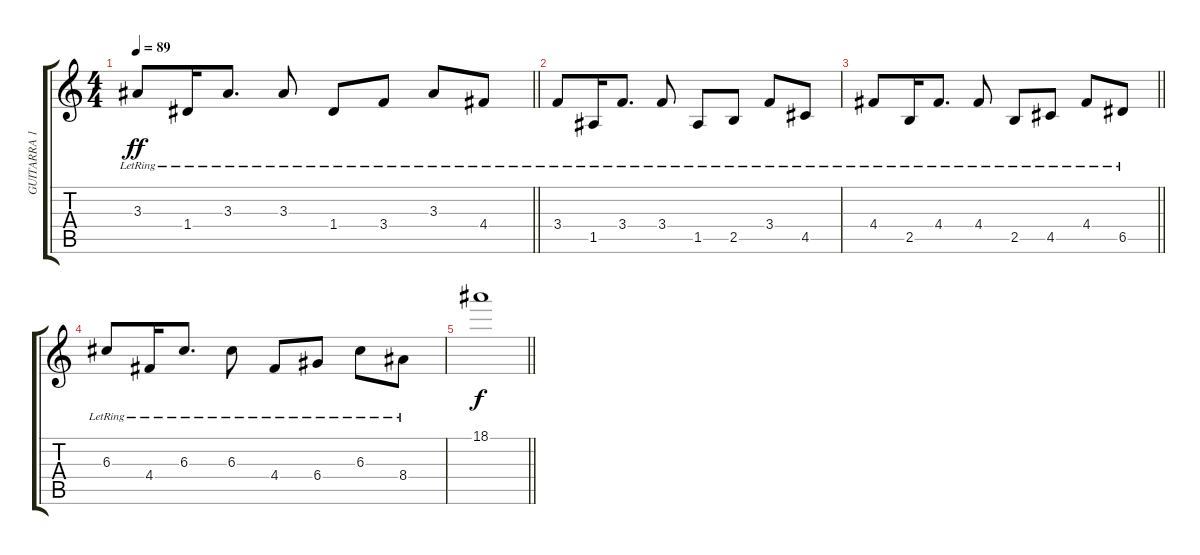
\track ("GUITARRA 1" "GUITARRA 1") {instrument electricguitarjazz}
\staff {score tabs}
\tuning (E4 B3 G3 D3 A2 E2) {hide}
\ts (4 4)
\tempo 89
\clef g2
\barLineRight lightlight
\ks c
3.3{lr}.8{dy ff} 1.4{lr}.16 3.3{lr}.8{d} 3.3{lr}.8 1.4{lr}.8 3.4{lr}.8 3.3{lr}.8 4.4{lr}.8 |
3.4{lr}.8 1.5{lr}.16 3.4{lr}.8{d} 3.4{lr}.8 1.5{lr}.8 2.5{lr}.8 3.4{lr}.8 4.5{lr}.8 |
\barLineRight lightlight
4.4{lr}.8 2.5{lr}.16 4.4{lr}.8{d} 4.4{lr}.8 2.5{lr}.8 4.5{lr}.8 4.4{lr}.8 6.5{lr}.8 |
6.3{lr}.8 4.4{lr}.16 6.3{lr}.8{d} 6.3{lr}.8 4.4{lr}.8 6.4{lr}.8 6.3{lr}.8 8.4{lr}.8 |
\barLineRight lightlight
18.1.1{dy f}
